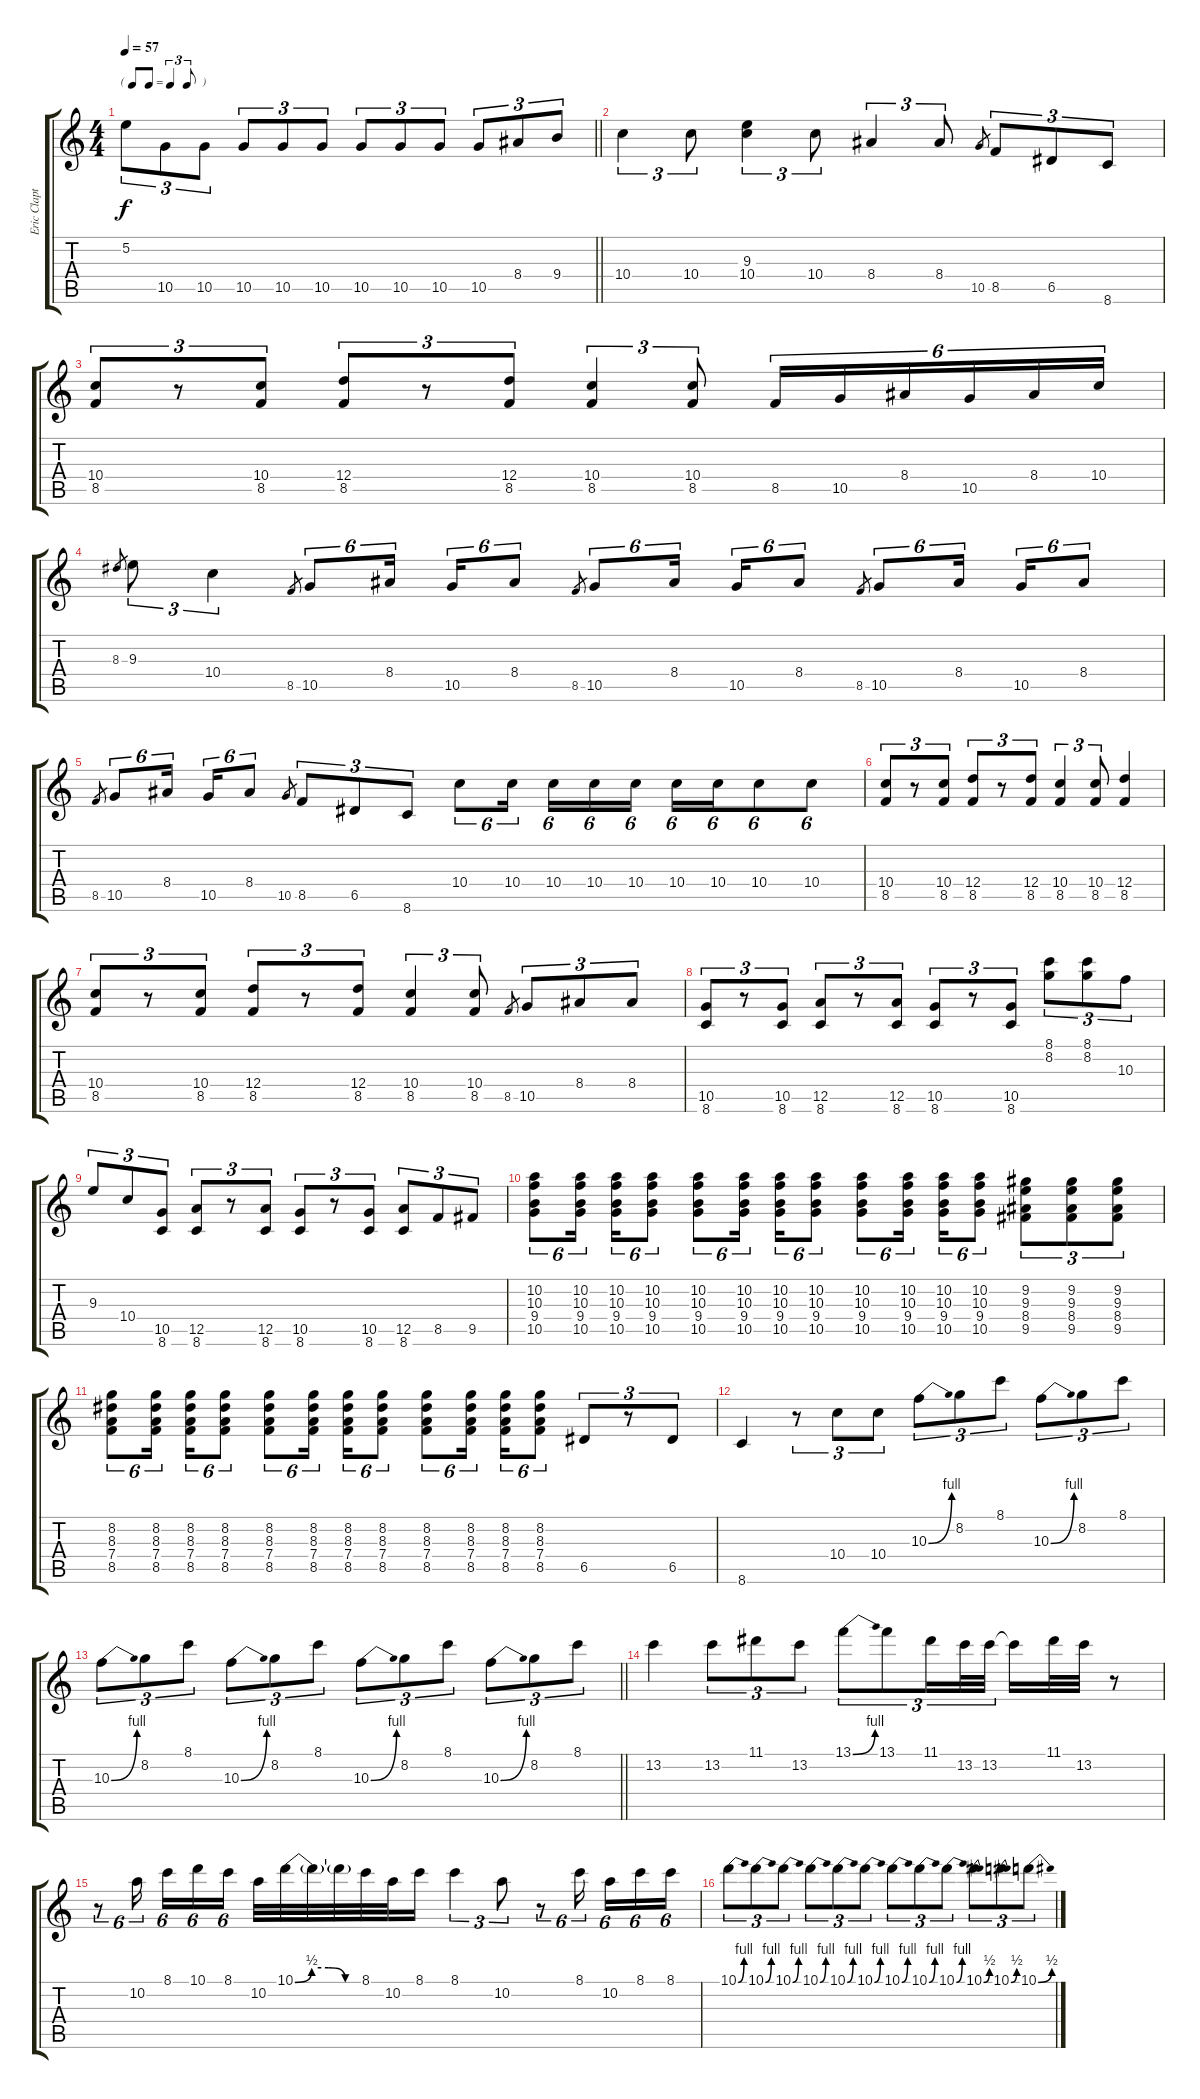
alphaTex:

\track ("Eric Clapton Guitar I" "Eric Clapt") {instrument distortionguitar}
\staff {score tabs}
\tuning (E4 B3 G3 D3 A2 E2) {hide}
\ts (4 4)
\tf triplet8th
\tempo 57
\clef g2
\barLineRight lightlight
\ks c
5.2.8{tu (3 2) dy f} 10.5.8{tu (3 2)} 10.5.8{tu (3 2)} 10.5.8{tu (3 2)} 10.5.8{tu (3 2)} 10.5.8{tu (3 2)} 10.5.8{tu (3 2)} 10.5.8{tu (3 2)} 10.5.8{tu (3 2)} 10.5.8{tu (3 2)} 8.4.8{tu (3 2)} 9.4.8{tu (3 2)} |
10.4.4{tu (3 2)} 10.4.8{tu (3 2)} (9.3 10.4).4{tu (3 2)} 10.4.8{tu (3 2)} 8.4.4{tu (3 2)} 8.4.8{tu (3 2)} 10.5.8{gr} 8.5.8{tu (3 2)} 6.5.8{tu (3 2)} 8.6.8{tu (3 2)} |
(10.4 8.5).8{tu (3 2)} r.8{tu (3 2)} (10.4 8.5).8{tu (3 2)} (12.4 8.5).8{tu (3 2)} r.8{tu (3 2)} (12.4 8.5).8{tu (3 2)} (10.4 8.5).4{tu (3 2)} (10.4 8.5).8{tu (3 2)} 8.5.16{tu (6 4)} 10.5.16{tu (6 4)} 8.4.16{tu (6 4)} 10.5.16{tu (6 4)} 8.4.16{tu (6 4)} 10.4.16{tu (6 4)} |
8.3.8{gr} 9.3.8{tu (3 2)} 10.4.4{tu (3 2)} 8.5.8{gr} 10.5.8{tu (6 4)} 8.4.16{tu (6 4)} 10.5.16{tu (6 4)} 8.4.8{tu (6 4)} 8.5.8{gr} 10.5.8{tu (6 4)} 8.4.16{tu (6 4)} 10.5.16{tu (6 4)} 8.4.8{tu (6 4)} 8.5.8{gr} 10.5.8{tu (6 4)} 8.4.16{tu (6 4)} 10.5.16{tu (6 4)} 8.4.8{tu (6 4)} |
8.5.8{gr} 10.5.8{tu (6 4)} 8.4.16{tu (6 4)} 10.5.16{tu (6 4)} 8.4.8{tu (6 4)} 10.5.8{gr} 8.5.8{tu (3 2)} 6.5.8{tu (3 2)} 8.6.8{tu (3 2)} 10.4.8{tu (6 4)} 10.4.16{tu (6 4)} 10.4.16{tu (6 4)} 10.4.16{tu (6 4)} 10.4.16{tu (6 4)} 10.4.16{tu (6 4)} 10.4.16{tu (6 4)} 10.4.8{tu (6 4)} 10.4.8{tu (6 4)} |
(10.4 8.5).8{tu (3 2)} r.8{tu (3 2)} (10.4 8.5).8{tu (3 2)} (12.4 8.5).8{tu (3 2)} r.8{tu (3 2)} (12.4 8.5).8{tu (3 2)} (10.4 8.5).4{tu (3 2)} (10.4 8.5).8{tu (3 2)} (12.4 8.5).4 |
(10.4 8.5).8{tu (3 2)} r.8{tu (3 2)} (10.4 8.5).8{tu (3 2)} (12.4 8.5).8{tu (3 2)} r.8{tu (3 2)} (12.4 8.5).8{tu (3 2)} (10.4 8.5).4{tu (3 2)} (10.4 8.5).8{tu (3 2)} 8.5.8{gr} 10.5.8{tu (3 2)} 8.4.8{tu (3 2)} 8.4.8{tu (3 2)} |
(10.5 8.6).8{tu (3 2)} r.8{tu (3 2)} (10.5 8.6).8{tu (3 2)} (12.5 8.6).8{tu (3 2)} r.8{tu (3 2)} (12.5 8.6).8{tu (3 2)} (10.5 8.6).8{tu (3 2)} r.8{tu (3 2)} (10.5 8.6).8{tu (3 2)} (8.1 8.2).8{tu (3 2)} (8.1 8.2).8{tu (3 2)} 10.3.8{tu (3 2)} |
9.3.8{tu (3 2)} 10.4.8{tu (3 2)} (10.5 8.6).8{tu (3 2)} (12.5 8.6).8{tu (3 2)} r.8{tu (3 2)} (12.5 8.6).8{tu (3 2)} (10.5 8.6).8{tu (3 2)} r.8{tu (3 2)} (10.5 8.6).8{tu (3 2)} (12.5 8.6).8{tu (3 2)} 8.5.8{tu (3 2)} 9.5.8{tu (3 2)} |
(10.2 10.3 9.4 10.5).8{tu (6 4)} (10.2 10.3 9.4 10.5).16{tu (6 4)} (10.2 10.3 9.4 10.5).16{tu (6 4)} (10.2 10.3 9.4 10.5).8{tu (6 4)} (10.2 10.3 9.4 10.5).8{tu (6 4)} (10.2 10.3 9.4 10.5).16{tu (6 4)} (10.2 10.3 9.4 10.5).16{tu (6 4)} (10.2 10.3 9.4 10.5).8{tu (6 4)} (10.2 10.3 9.4 10.5).8{tu (6 4)} (10.2 10.3 9.4 10.5).16{tu (6 4)} (10.2 10.3 9.4 10.5).16{tu (6 4)} (10.2 10.3 9.4 10.5).8{tu (6 4)} (9.2 9.3 8.4 9.5).8{tu (3 2)} (9.2 9.3 8.4 9.5).8{tu (3 2)} (9.2 9.3 8.4 9.5).8{tu (3 2)} |
(8.2 8.3 7.4 8.5).8{tu (6 4)} (8.2 8.3 7.4 8.5).16{tu (6 4)} (8.2 8.3 7.4 8.5).16{tu (6 4)} (8.2 8.3 7.4 8.5).8{tu (6 4)} (8.2 8.3 7.4 8.5).8{tu (6 4)} (8.2 8.3 7.4 8.5).16{tu (6 4)} (8.2 8.3 7.4 8.5).16{tu (6 4)} (8.2 8.3 7.4 8.5).8{tu (6 4)} (8.2 8.3 7.4 8.5).8{tu (6 4)} (8.2 8.3 7.4 8.5).16{tu (6 4)} (8.2 8.3 7.4 8.5).16{tu (6 4)} (8.2 8.3 7.4 8.5).8{tu (6 4)} 6.5.8{tu (3 2)} r.8{tu (3 2)} 6.5.8{tu (3 2)} |
8.6.4 r.8{tu (3 2)} 10.4.8{tu (3 2)} 10.4.8{tu (3 2)} 10.3{be (bend 0 0 60 4)}.8{tu (3 2)} 8.2.8{tu (3 2)} 8.1.8{tu (3 2)} 10.3{be (bend 0 0 60 4)}.8{tu (3 2)} 8.2.8{tu (3 2)} 8.1.8{tu (3 2)} |
\barLineRight lightlight
10.3{be (bend 0 0 60 4)}.8{tu (3 2)} 8.2.8{tu (3 2)} 8.1.8{tu (3 2)} 10.3{be (bend 0 0 60 4)}.8{tu (3 2)} 8.2.8{tu (3 2)} 8.1.8{tu (3 2)} 10.3{be (bend 0 0 60 4)}.8{tu (3 2)} 8.2.8{tu (3 2)} 8.1.8{tu (3 2)} 10.3{be (bend 0 0 60 4)}.8{tu (3 2)} 8.2.8{tu (3 2)} 8.1.8{tu (3 2)} |
13.2.4 13.2.8{tu (3 2)} 11.1.8{tu (3 2)} 13.2.8{tu (3 2)} 13.1{be (bend 0 0 60 4)}.8{tu (3 2)} 13.1.8{tu (3 2)} 11.1.16{tu (3 2)} 13.2.32{tu (3 2)} 13.2.32{tu (3 2)} 13.2{t}.16 11.1.32 13.2.32 r.8 |
r.8{tu (6 4)} 10.2.16{tu (6 4)} 8.1.16{tu (6 4)} 10.1.16{tu (6 4)} 8.1.16{tu (6 4)} 10.2.32 10.1{be (custom 0 0 15 2 30 2 45 0 60 0)}.32 10.1{t}.32 10.1{t}.32 8.1.32 10.2.32 8.1.16 8.1.4{tu (3 2)} 10.2.8{tu (3 2)} r.8{tu (6 4)} 8.1.16{tu (6 4)} 10.2.16{tu (6 4)} 8.1.16{tu (6 4)} 8.1.16{tu (6 4)} |
10.1{be (bend 0 0 60 4)}.8{tu (3 2)} 10.1{be (bend 0 0 60 4)}.8{tu (3 2)} 10.1{be (bend 0 0 60 4)}.8{tu (3 2)} 10.1{be (bend 0 0 60 4)}.8{tu (3 2)} 10.1{be (bend 0 0 60 4)}.8{tu (3 2)} 10.1{be (bend 0 0 60 4)}.8{tu (3 2)} 10.1{be (bend 0 0 60 4)}.8{tu (3 2)} 10.1{be (bend 0 0 60 4)}.8{tu (3 2)} 10.1{be (bend 0 0 60 4)}.8{tu (3 2)} 10.1{be (bend 0 0 60 2)}.8{tu (3 2)} 10.1{be (bend 0 0 60 2)}.8{tu (3 2)} 10.1{be (bend 0 0 60 2)}.8{tu (3 2)}
